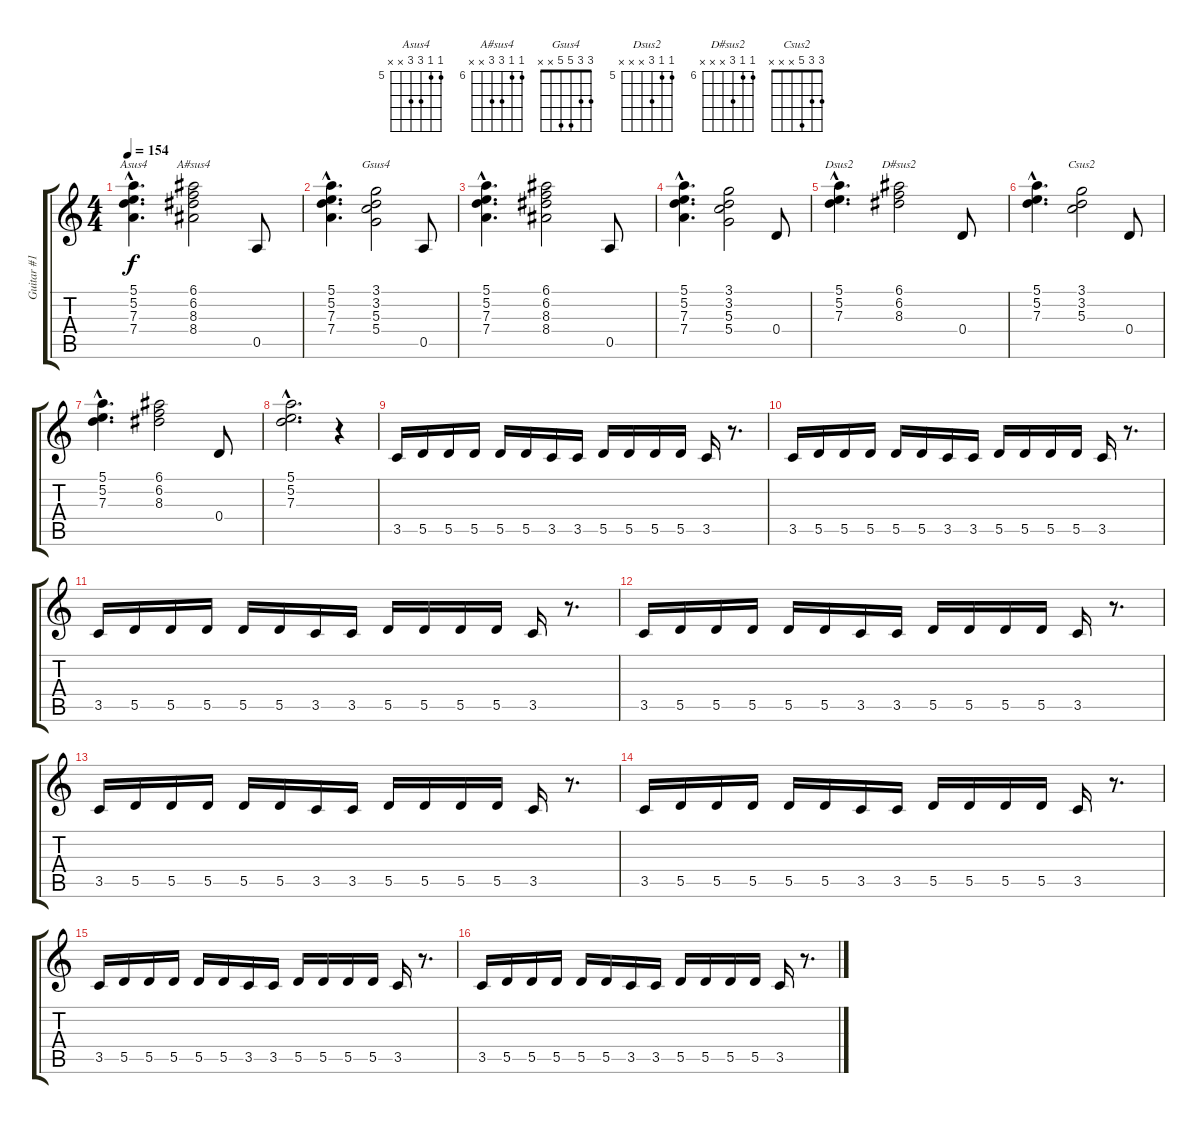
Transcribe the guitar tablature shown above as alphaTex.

\track ("Guitar #1" "Guitar #1") {instrument distortionguitar}
\staff {score tabs}
\tuning (E4 B3 G3 D3 A2 E2) {hide}
\chord ("Asus4" 5 5 7 7 x x) {firstfret 5}
\chord ("A#sus4" 6 6 8 8 x x) {firstfret 6}
\chord ("Gsus4" 3 3 5 5 x x)
\chord ("Dsus2" 5 5 7 x x x) {firstfret 5}
\chord ("D#sus2" 6 6 8 x x x) {firstfret 6}
\chord ("Csus2" 3 3 5 x x x)
\ts (4 4)
\tempo 154
\clef g2
\ks c
(5.1{hac} 5.2{hac} 7.3{hac} 7.4{hac}).4{d ch "Asus4" dy f} (6.1 6.2 8.3 8.4).2{ch "A#sus4"} 0.5.8 |
(5.1{hac} 5.2{hac} 7.3{hac} 7.4{hac}).4{d} (3.1 3.2 5.3 5.4).2{ch "Gsus4"} 0.5.8 |
(5.1{hac} 5.2{hac} 7.3{hac} 7.4{hac}).4{d} (6.1 6.2 8.3 8.4).2 0.5.8 |
(5.1{hac} 5.2{hac} 7.3{hac} 7.4{hac}).4{d} (3.1 3.2 5.3 5.4).2 0.4.8 |
(5.1{hac} 5.2{hac} 7.3{hac}).4{d ch "Dsus2"} (6.1 6.2 8.3).2{ch "D#sus2"} 0.4.8 |
(5.1{hac} 5.2{hac} 7.3{hac}).4{d} (3.1 3.2 5.3).2{ch "Csus2"} 0.4.8 |
(5.1{hac} 5.2{hac} 7.3{hac}).4{d} (6.1 6.2 8.3).2 0.4.8 |
(5.1{hac} 5.2{hac} 7.3{hac}).2{d} r.4 |
3.5.16 5.5.16 5.5.16 5.5.16 5.5.16 5.5.16 3.5.16 3.5.16 5.5.16 5.5.16 5.5.16 5.5.16 3.5.16 r.8{d} |
3.5.16 5.5.16 5.5.16 5.5.16 5.5.16 5.5.16 3.5.16 3.5.16 5.5.16 5.5.16 5.5.16 5.5.16 3.5.16 r.8{d} |
3.5.16 5.5.16 5.5.16 5.5.16 5.5.16 5.5.16 3.5.16 3.5.16 5.5.16 5.5.16 5.5.16 5.5.16 3.5.16 r.8{d} |
3.5.16 5.5.16 5.5.16 5.5.16 5.5.16 5.5.16 3.5.16 3.5.16 5.5.16 5.5.16 5.5.16 5.5.16 3.5.16 r.8{d} |
3.5.16 5.5.16 5.5.16 5.5.16 5.5.16 5.5.16 3.5.16 3.5.16 5.5.16 5.5.16 5.5.16 5.5.16 3.5.16 r.8{d} |
3.5.16 5.5.16 5.5.16 5.5.16 5.5.16 5.5.16 3.5.16 3.5.16 5.5.16 5.5.16 5.5.16 5.5.16 3.5.16 r.8{d} |
3.5.16 5.5.16 5.5.16 5.5.16 5.5.16 5.5.16 3.5.16 3.5.16 5.5.16 5.5.16 5.5.16 5.5.16 3.5.16 r.8{d} |
3.5.16 5.5.16 5.5.16 5.5.16 5.5.16 5.5.16 3.5.16 3.5.16 5.5.16 5.5.16 5.5.16 5.5.16 3.5.16 r.8{d}
